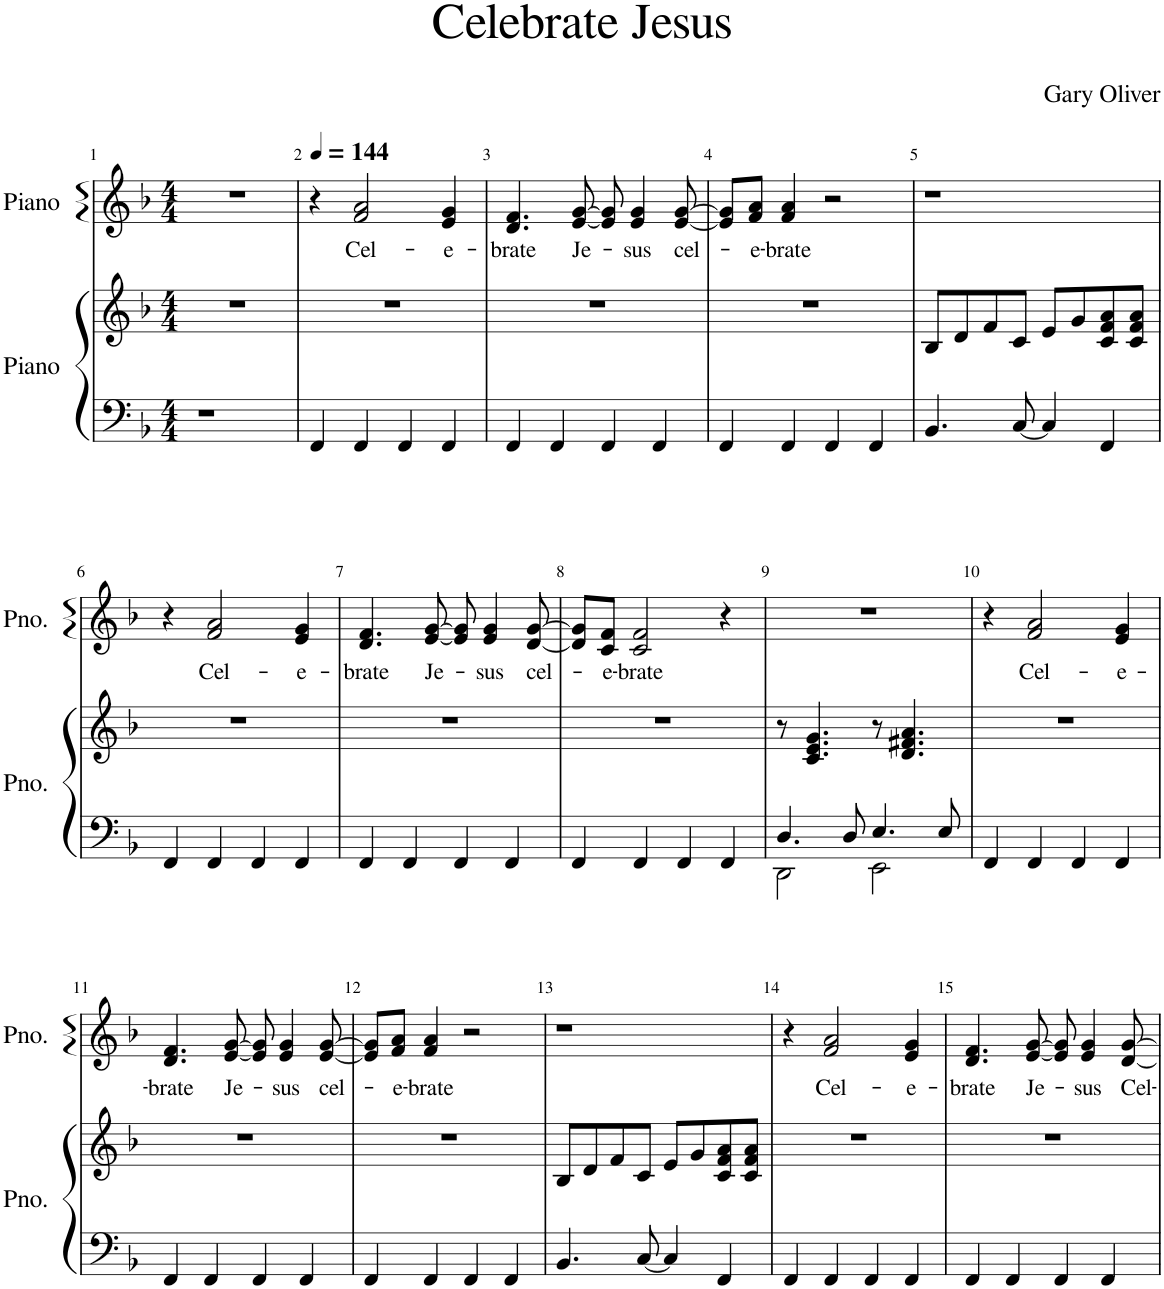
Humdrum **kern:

**kern	**kern	**kern	**text
*part2	*part2	*part1	*part1
*staff3	*staff2	*staff1	*staff1
*I"Piano	*	*I"Piano	*
*I'Pno.	*	*I'Pno.	*
*clefF4	*clefG2	*clefG2	*
*k[b-]	*k[b-]	*k[b-]	*
*M4/4	*M4/4	*M4/4	*
=1	=1	=1	=1
1r	1r	1r	.
=2	=2	=2	=2
*	*	*MM144	*
4FF/	1r	4r	.
!	!	!	!LO:LY:b
4FF/	.	2f/ 2a/	Cel-
4FF/	.	.	.
!	!	!	!LO:LY:b
4FF/	.	4e/ 4g/	-e-
=3	=3	=3	=3
!	!	!	!LO:LY:b
4FF/	1r	4.d/ 4.f/	-brate
4FF/	.	.	.
!	!	!	!LO:LY:b
.	.	[8e/ [8g/	Je-
4FF/	.	8e/] 8g/]	.
!	!	!	!LO:LY:b
.	.	4e/ 4g/	-sus
4FF/	.	.	.
!	!	!	!LO:LY:b
.	.	[8e/ [8g/	cel-
=4	=4	=4	=4
4FF/	1r	8e/] 8g/]L	.
!	!	!	!LO:LY:b
.	.	8f/ 8a/J	-e-
!	!	!	!LO:LY:b
4FF/	.	4f/ 4a/	-brate
4FF/	.	2r	.
4FF/	.	.	.
=5	=5	=5	=5
4.BB-/	8B-/L	1r	.
.	8d/	.	.
.	8f/	.	.
[8C/	8c/J	.	.
4C/]	8e/L	.	.
.	8g/	.	.
4FF/	8c/ 8f/ 8a/	.	.
.	8c/ 8f/ 8a/J	.	.
!!LO:LB:g=z
=6	=6	=6	=6
4FF/	1r	4r	.
!	!	!	!LO:LY:b
4FF/	.	2f/ 2a/	Cel-
4FF/	.	.	.
!	!	!	!LO:LY:b
4FF/	.	4e/ 4g/	-e-
=7	=7	=7	=7
!	!	!	!LO:LY:b
4FF/	1r	4.d/ 4.f/	-brate
4FF/	.	.	.
!	!	!	!LO:LY:b
.	.	[8e/ [8g/	Je-
4FF/	.	8e/] 8g/]	.
!	!	!	!LO:LY:b
.	.	4e/ 4g/	-sus
4FF/	.	.	.
!	!	!	!LO:LY:b
.	.	[8d/ [8g/	cel-
=8	=8	=8	=8
4FF/	1r	8d/] 8g/]L	.
!	!	!	!LO:LY:b
.	.	8c/ 8f/J	-e-
!	!	!	!LO:LY:b
4FF/	.	2c/ 2f/	-brate
4FF/	.	.	.
4FF/	.	4r	.
=9	=9	=9	=9
*^	*	*	*
2DD\	4.D/	8r	1r	.
.	.	4.c/ 4.e/ 4.g/	.	.
.	8D/	.	.	.
2EE\	4.E/	8r	.	.
.	.	4.d/ 4.f#X/ 4.a/	.	.
.	8E/	.	.	.
*v	*v	*	*	*
=10	=10	=10	=10
4FF/	1r	4r	.
!	!	!	!LO:LY:b
4FF/	.	2f/ 2a/	Cel-
4FF/	.	.	.
!	!	!	!LO:LY:b
4FF/	.	4e/ 4g/	-e-
!!LO:LB:g=z
=11	=11	=11	=11
!	!	!	!LO:LY:b
4FF/	1r	4.d/ 4.f/	-brate
4FF/	.	.	.
!	!	!	!LO:LY:b
.	.	[8e/ [8g/	Je-
4FF/	.	8e/] 8g/]	.
!	!	!	!LO:LY:b
.	.	4e/ 4g/	-sus
4FF/	.	.	.
!	!	!	!LO:LY:b
.	.	[8e/ [8g/	cel-
=12	=12	=12	=12
4FF/	1r	8e/] 8g/]L	.
!	!	!	!LO:LY:b
.	.	8f/ 8a/J	-e-
!	!	!	!LO:LY:b
4FF/	.	4f/ 4a/	-brate
4FF/	.	2r	.
4FF/	.	.	.
=13	=13	=13	=13
4.BB-/	8B-/L	1r	.
.	8d/	.	.
.	8f/	.	.
[8C/	8c/J	.	.
4C/]	8e/L	.	.
.	8g/	.	.
4FF/	8c/ 8f/ 8a/	.	.
.	8c/ 8f/ 8a/J	.	.
=14	=14	=14	=14
4FF/	1r	4r	.
!	!	!	!LO:LY:b
4FF/	.	2f/ 2a/	Cel-
4FF/	.	.	.
!	!	!	!LO:LY:b
4FF/	.	4e/ 4g/	-e-
=15	=15	=15	=15
!	!	!	!LO:LY:b
4FF/	1r	4.d/ 4.f/	-brate
4FF/	.	.	.
!	!	!	!LO:LY:b
.	.	[8e/ [8g/	Je-
4FF/	.	8e/] 8g/]	.
!	!	!	!LO:LY:b
.	.	4e/ 4g/	-sus
4FF/	.	.	.
!	!	!	!LO:LY:b
.	.	[8d/ [8g/	Cel-
=	=	=	=
*-	*-	*-	*-
